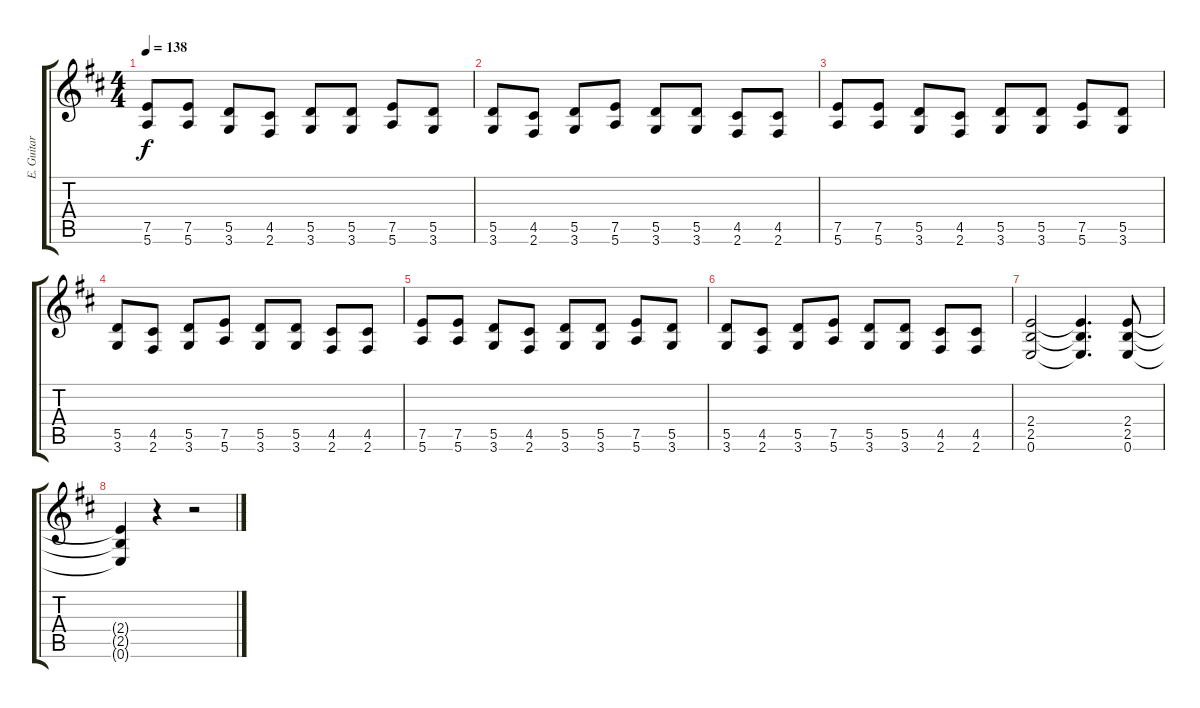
\track ("E. Guitar II" "E. Guitar ") {instrument overdrivenguitar}
\staff {score tabs}
\tuning (E4 B3 G3 D3 A2 E2) {hide}
\ts (4 4)
\tempo 138
\clef g2
\ks d
(7.5 5.6).8{dy f} (7.5 5.6).8 (5.5 3.6).8 (4.5 2.6).8 (5.5 3.6).8 (5.5 3.6).8 (7.5 5.6).8 (5.5 3.6).8 |
(5.5 3.6).8 (4.5 2.6).8 (5.5 3.6).8 (7.5 5.6).8 (5.5 3.6).8 (5.5 3.6).8 (4.5 2.6).8 (4.5 2.6).8 |
(7.5 5.6).8 (7.5 5.6).8 (5.5 3.6).8 (4.5 2.6).8 (5.5 3.6).8 (5.5 3.6).8 (7.5 5.6).8 (5.5 3.6).8 |
(5.5 3.6).8 (4.5 2.6).8 (5.5 3.6).8 (7.5 5.6).8 (5.5 3.6).8 (5.5 3.6).8 (4.5 2.6).8 (4.5 2.6).8 |
(7.5 5.6).8 (7.5 5.6).8 (5.5 3.6).8 (4.5 2.6).8 (5.5 3.6).8 (5.5 3.6).8 (7.5 5.6).8 (5.5 3.6).8 |
(5.5 3.6).8 (4.5 2.6).8 (5.5 3.6).8 (7.5 5.6).8 (5.5 3.6).8 (5.5 3.6).8 (4.5 2.6).8 (4.5 2.6).8 |
(2.4 2.5 0.6).2 (2.4{t} 2.5{t} 0.6{t}).4{d} (2.4 2.5 0.6).8 |
(2.4{t} 2.5{t} 0.6{t}).4 r.4 r.2
